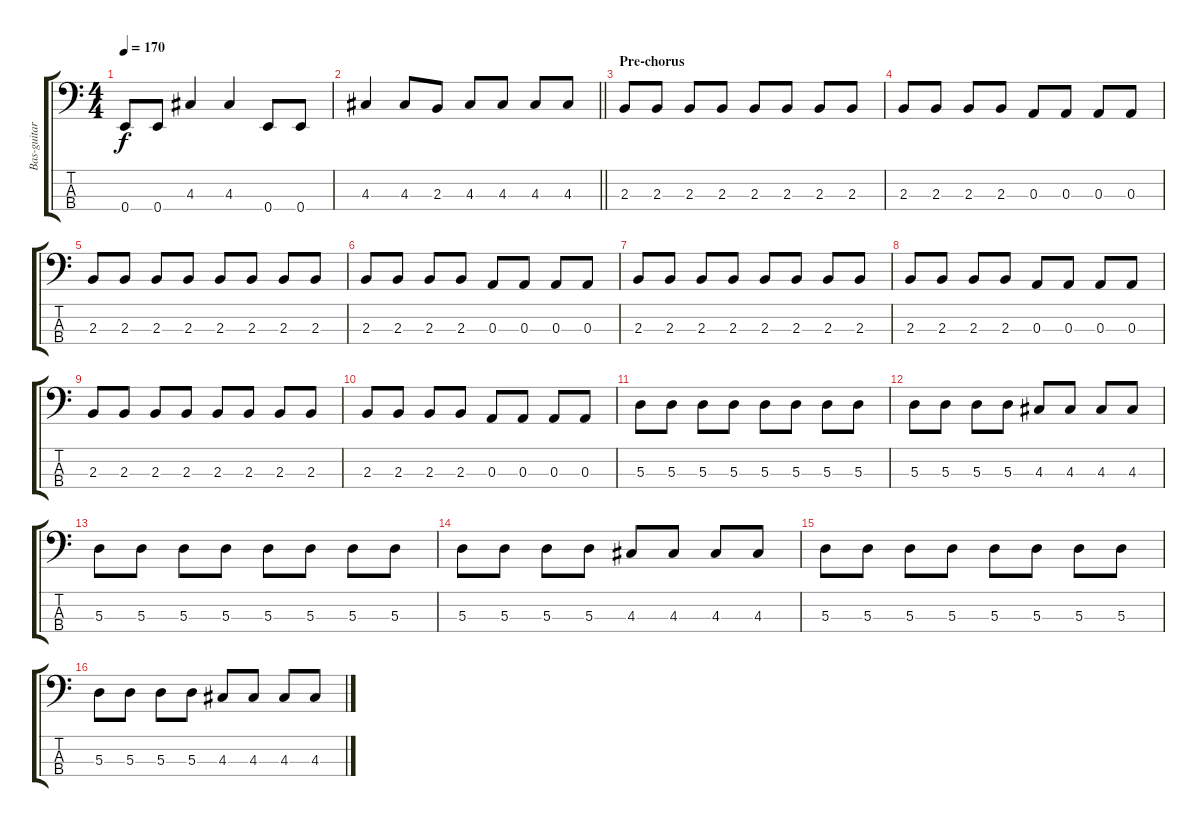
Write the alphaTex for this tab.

\track ("Bas-guitar" "Bas-guitar") {instrument electricbassfinger}
\staff {score tabs}
\tuning (G2 D2 A1 E1) {hide}
\ts (4 4)
\tempo 170
\clef f4
\ks c
0.4.8{dy f} 0.4.8 4.3.4 4.3.4 0.4.8 0.4.8 |
\barLineRight lightlight
4.3.4 4.3.8 2.3.8 4.3.8 4.3.8 4.3.8 4.3.8 |
\section ("" "Pre-chorus")
2.3.8 2.3.8 2.3.8 2.3.8 2.3.8 2.3.8 2.3.8 2.3.8 |
2.3.8 2.3.8 2.3.8 2.3.8 0.3.8 0.3.8 0.3.8 0.3.8 |
2.3.8 2.3.8 2.3.8 2.3.8 2.3.8 2.3.8 2.3.8 2.3.8 |
2.3.8 2.3.8 2.3.8 2.3.8 0.3.8 0.3.8 0.3.8 0.3.8 |
2.3.8 2.3.8 2.3.8 2.3.8 2.3.8 2.3.8 2.3.8 2.3.8 |
2.3.8 2.3.8 2.3.8 2.3.8 0.3.8 0.3.8 0.3.8 0.3.8 |
2.3.8 2.3.8 2.3.8 2.3.8 2.3.8 2.3.8 2.3.8 2.3.8 |
2.3.8 2.3.8 2.3.8 2.3.8 0.3.8 0.3.8 0.3.8 0.3.8 |
5.3.8 5.3.8 5.3.8 5.3.8 5.3.8 5.3.8 5.3.8 5.3.8 |
5.3.8 5.3.8 5.3.8 5.3.8 4.3.8 4.3.8 4.3.8 4.3.8 |
5.3.8 5.3.8 5.3.8 5.3.8 5.3.8 5.3.8 5.3.8 5.3.8 |
5.3.8 5.3.8 5.3.8 5.3.8 4.3.8 4.3.8 4.3.8 4.3.8 |
5.3.8 5.3.8 5.3.8 5.3.8 5.3.8 5.3.8 5.3.8 5.3.8 |
5.3.8 5.3.8 5.3.8 5.3.8 4.3.8 4.3.8 4.3.8 4.3.8
